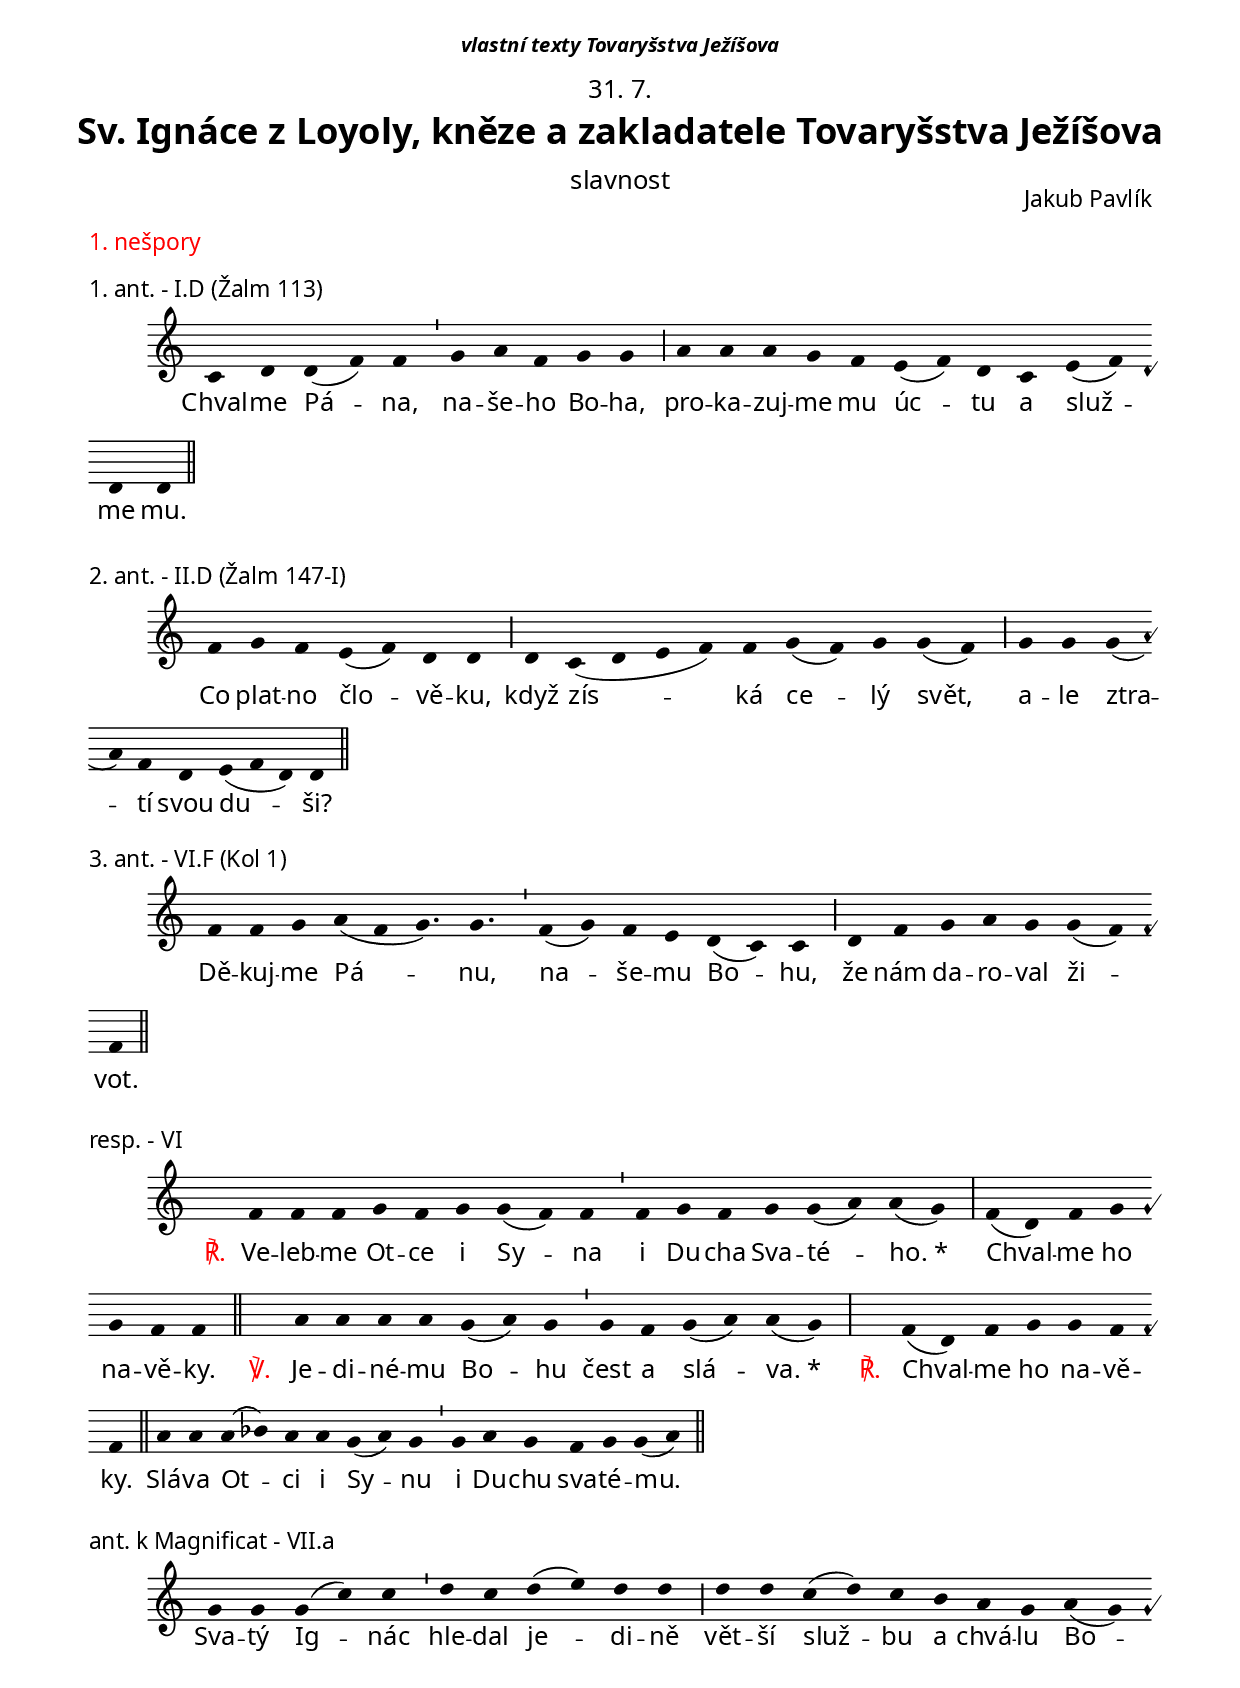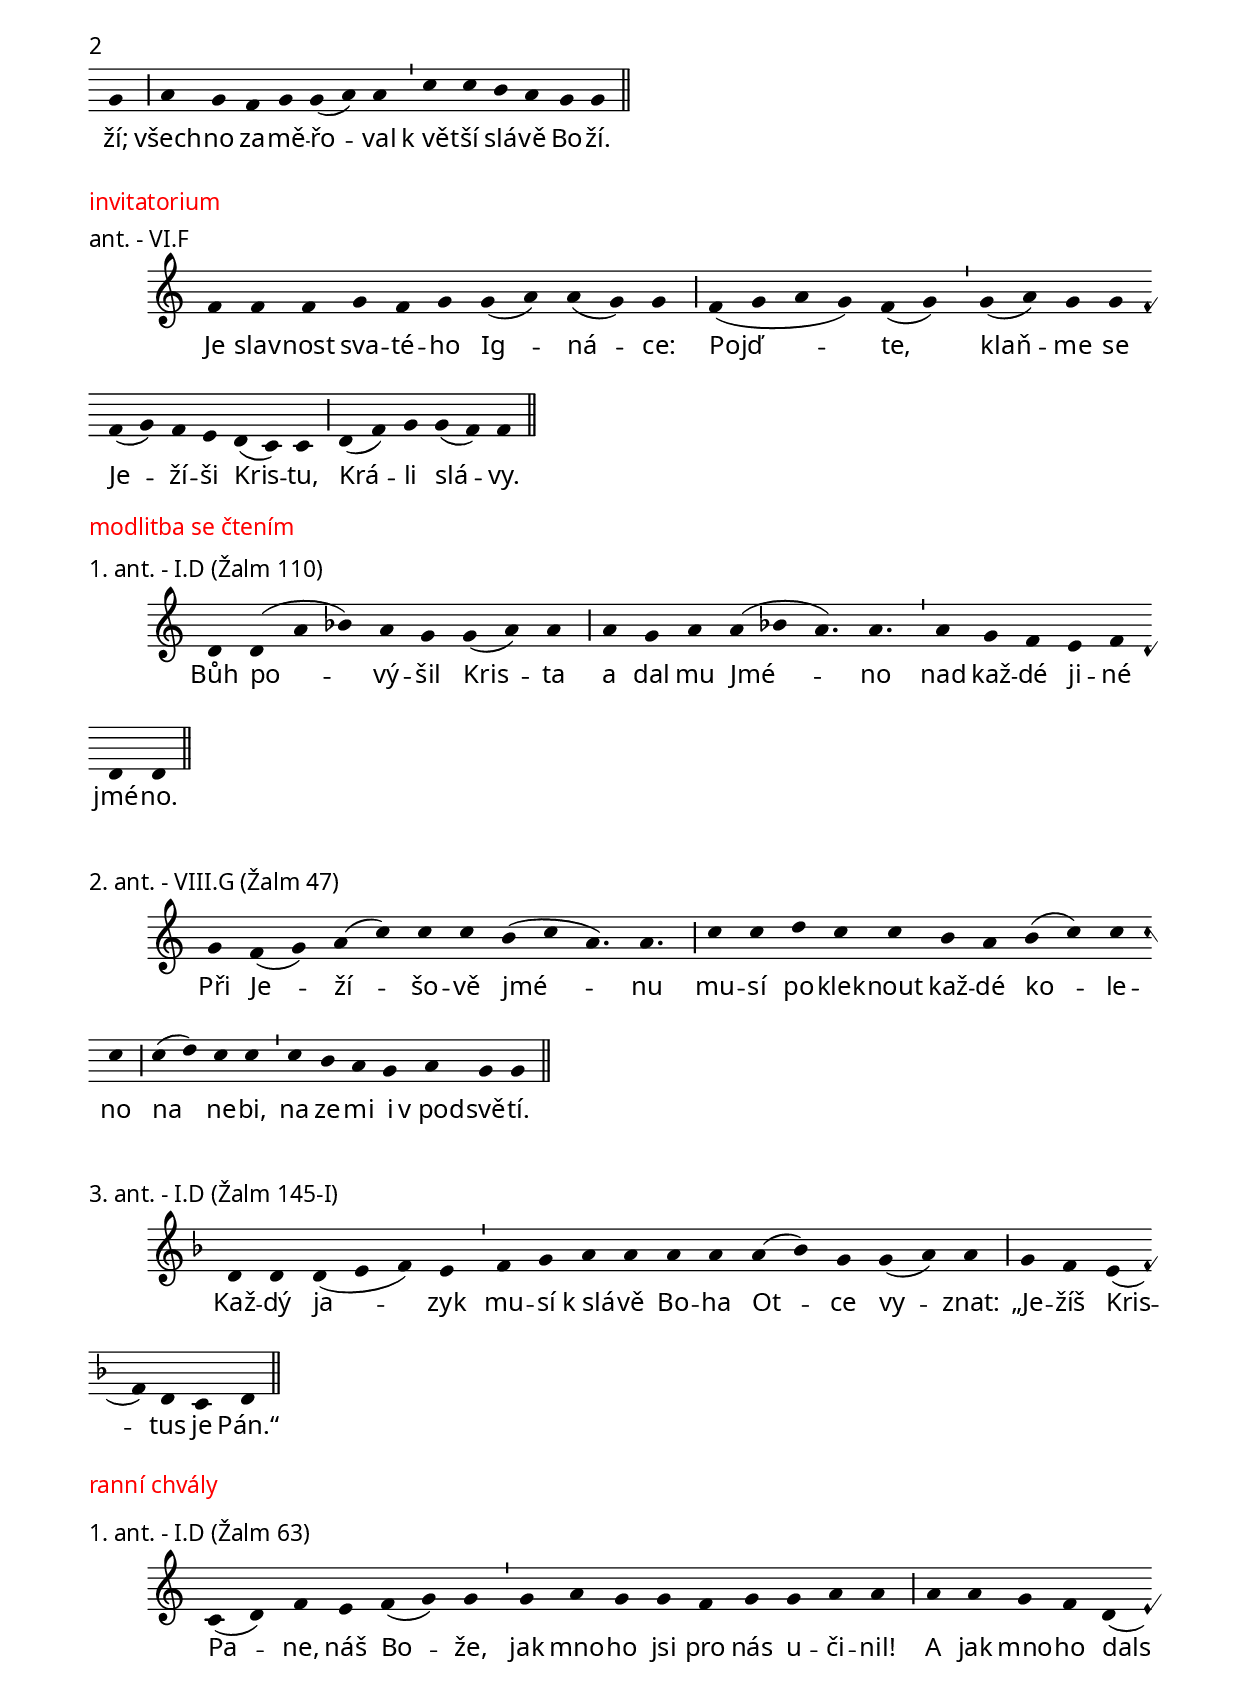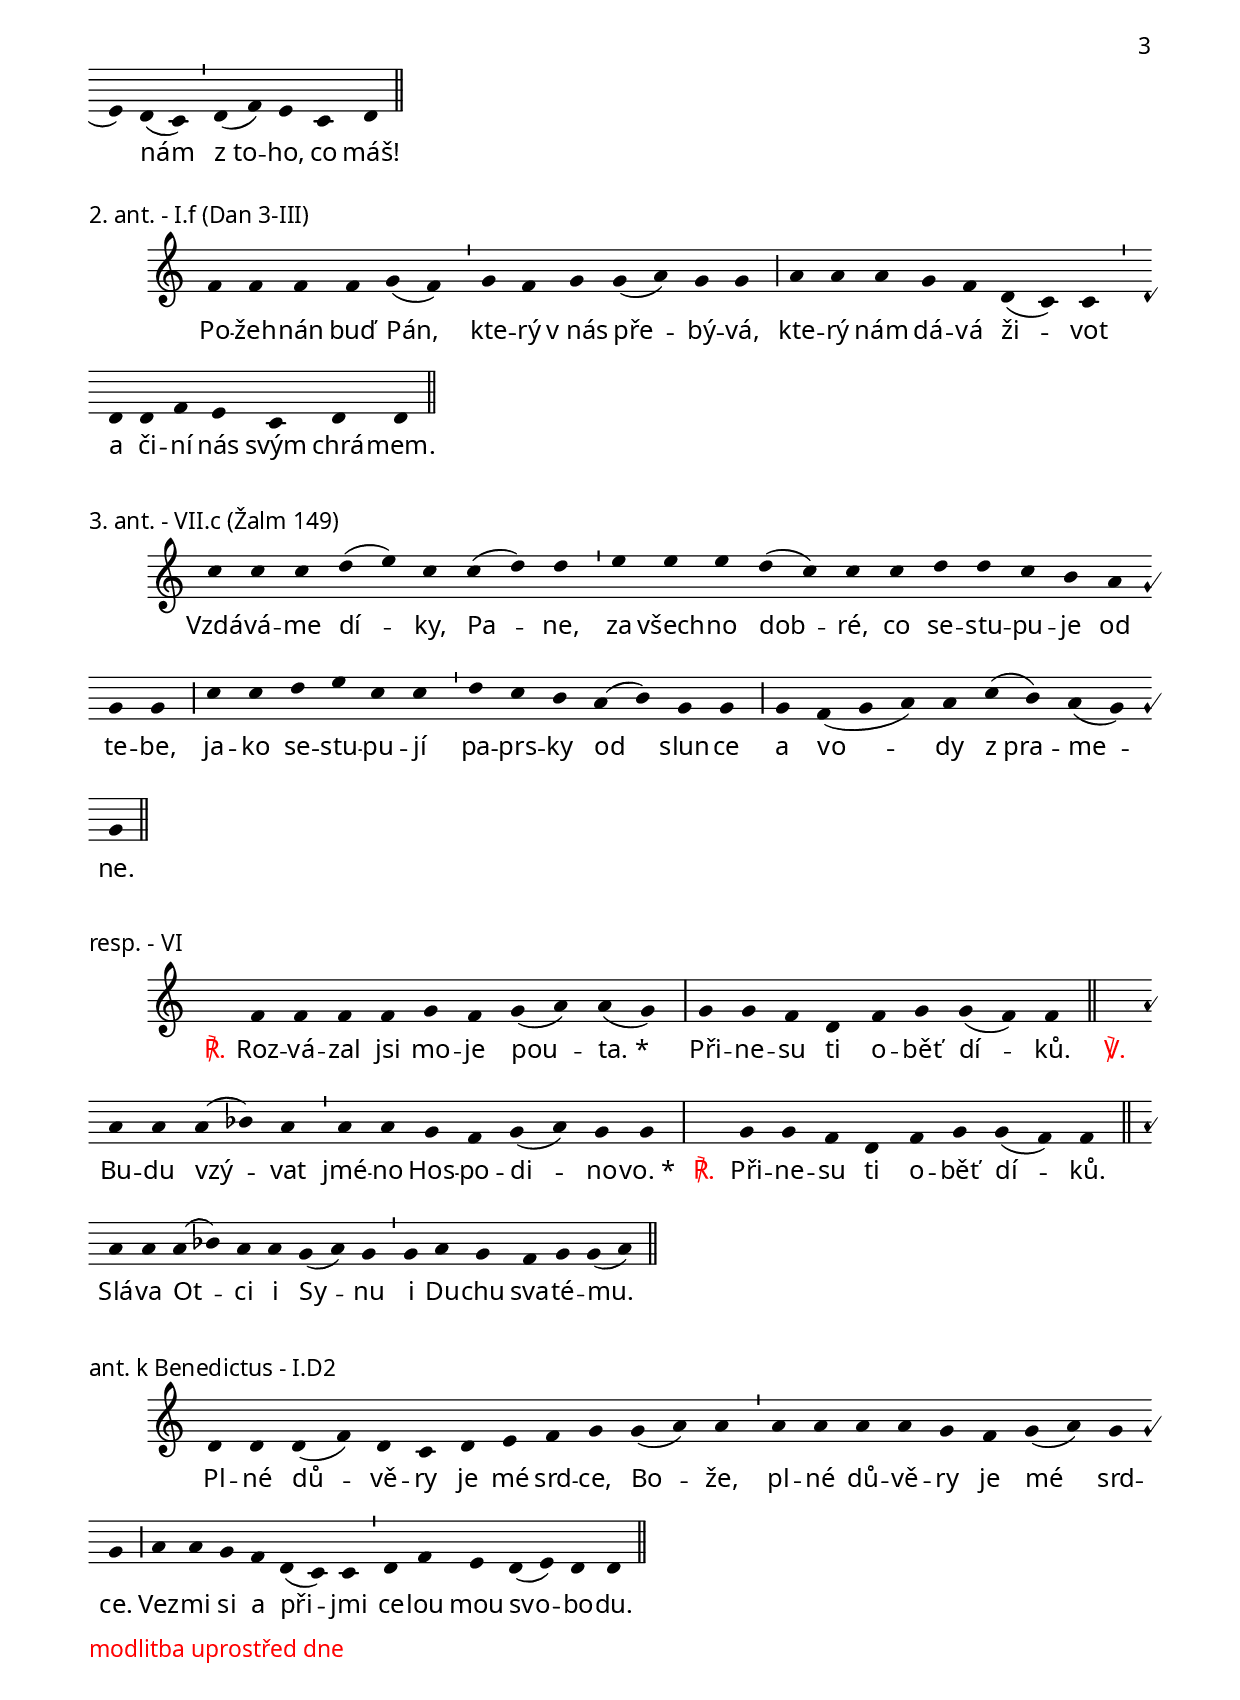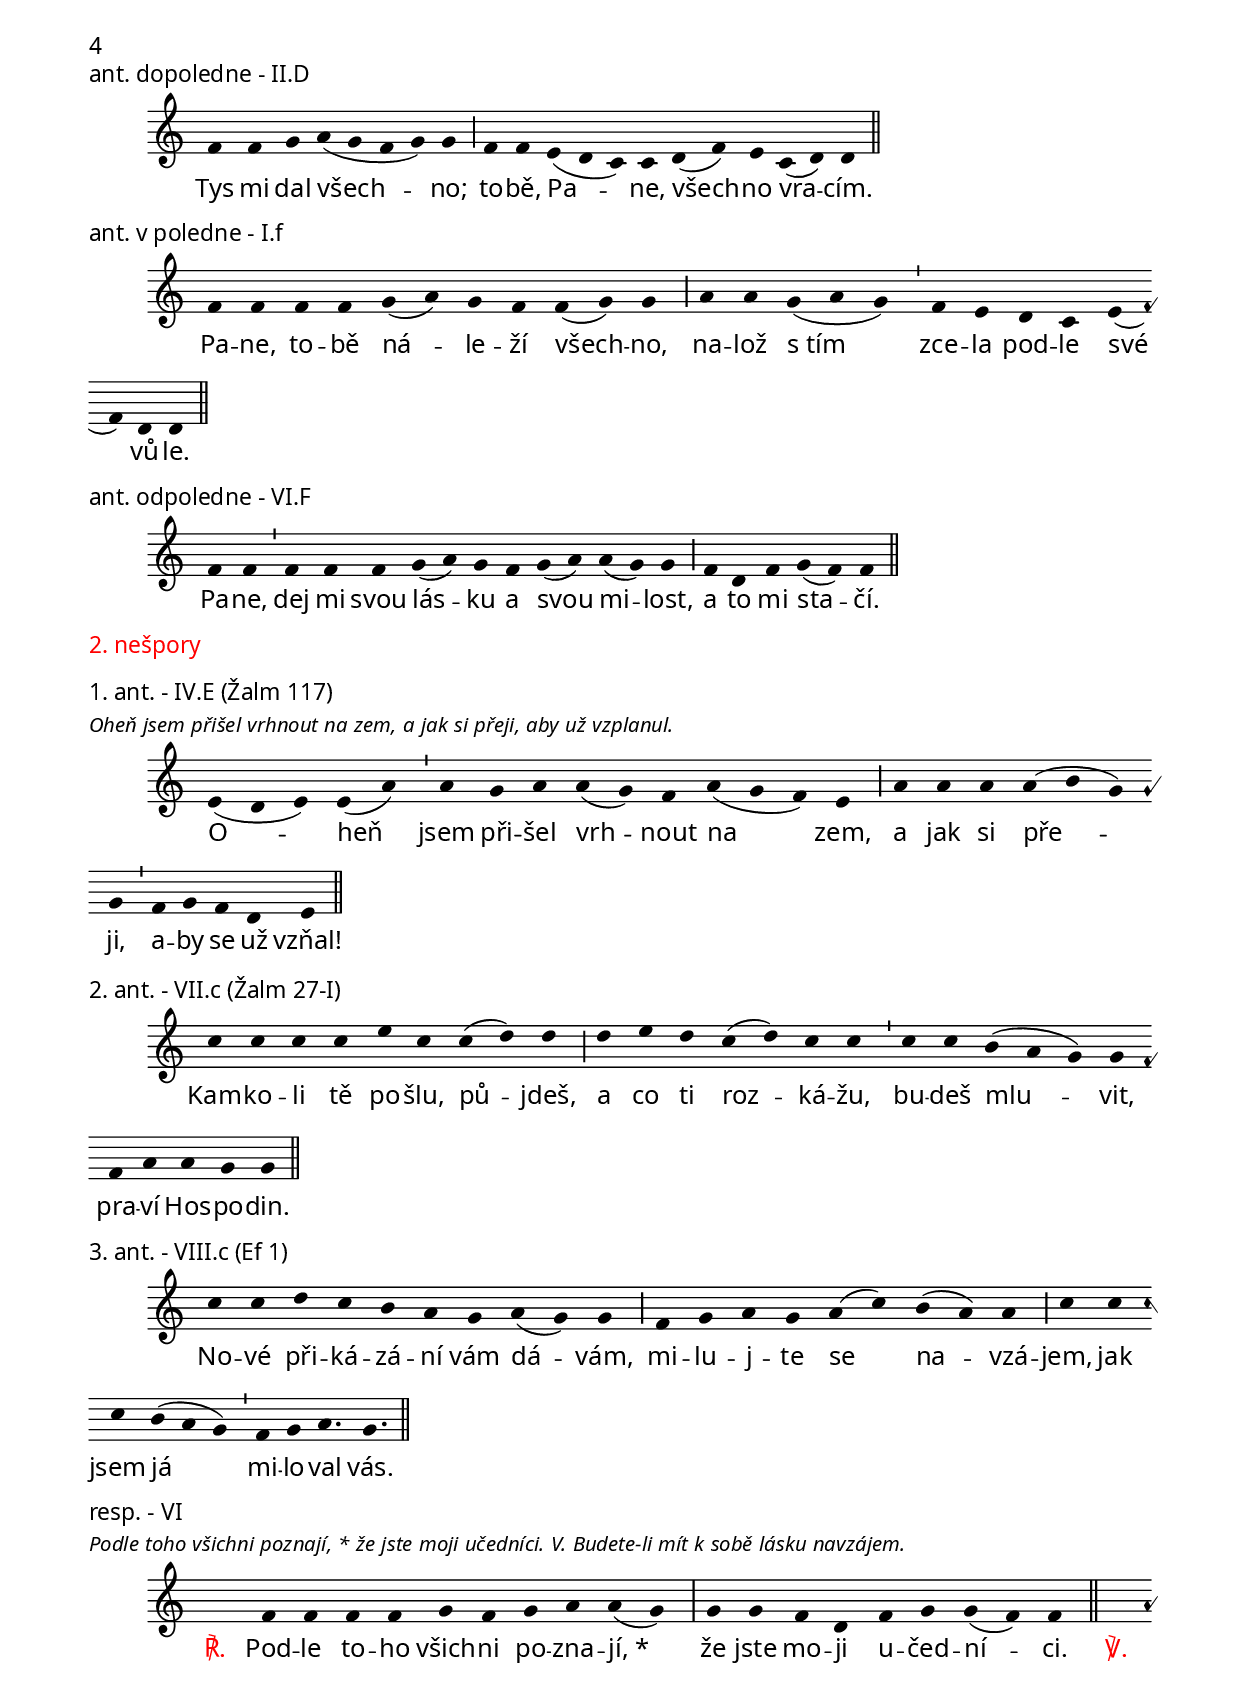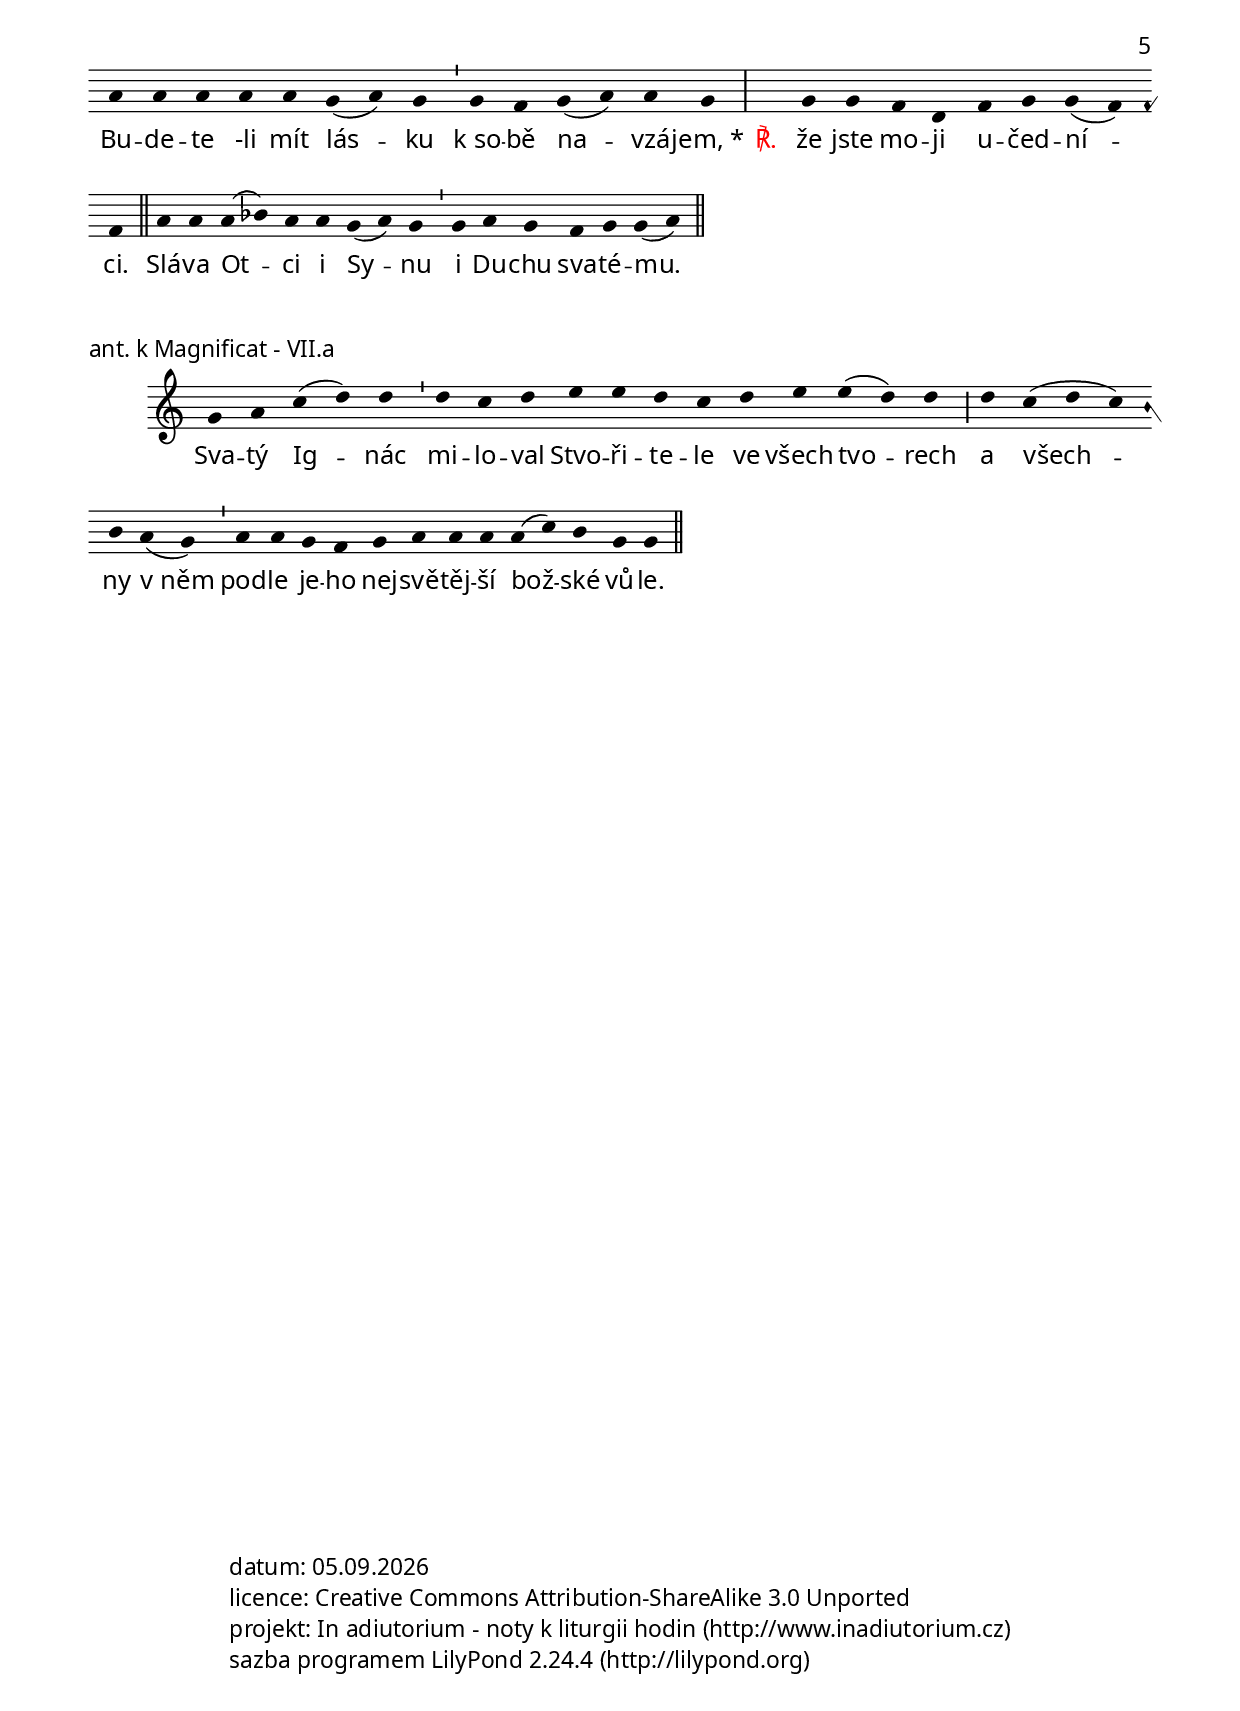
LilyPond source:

\version "2.19.80"

\include "../../spolecne.ly"
\include "../../spolecne/reholni.ly"
\include "../../dilyresponsorii.ly"

\header {
  title = \markup\titleSvatek
            "Sv. Ignáce z Loyoly, kněze a zakladatele Tovaryšstva Ježíšova"
            slavnost
            "31. 7."
            "vlastní texty Tovaryšstva Ježíšova"
  composer = "Jakub Pavlík"
}

\markup {\nadpisHodinka {"1. nešpory"}}

\score {
  \relative c' {
    \choralniRezim
    c4 d d( f) f \barMin
    g a f g g \barMaior
    a a a g f e( f) d c e( f) d d \barFinalis
  }
  \addlyrics {
    Chval -- me Pá -- na,
    na -- še -- ho Bo -- ha,
    pro -- ka -- zuj -- me mu úc -- tu a služ -- me mu.
  }
  \header {
    quid = "1. ant."
    modus = "I"
    differentia = "D"
    psalmus = "Žalm 113"
    id = "1ne-a1"
    piece = \markup\sestavTitulek
  }
}

\score {
  \relative c' {
    \choralniRezim
    f4 g f e( f) d d \barMaior
    d c( d e f) f g( f) g g( f) \barMaior
    g g g( a) f d e( f d) d \barFinalis
  }
  \addlyrics {
    Co plat -- no člo -- vě -- ku,
    když zís -- ká ce -- lý svět,
    a -- le ztra -- tí svou du -- ši?
  }
  \header {
    quid = "2. ant."
    modus = "II"
    differentia = "D"
    psalmus = "Žalm 147-I"
    fial = "sanktoral/0731ignac.ly#amag?konec"
    id = "1ne-a2"
    piece = \markup\sestavTitulek
  }
}

\score {
  \relative c' {
    \choralniRezim
    f4 f g a( f g4.) g \barMin
    f4( g) f e d( c) c \barMaior
    d f g a g g( f) f \barFinalis
  }
  \addlyrics {
    Dě -- kuj -- me Pá -- nu,
    na -- še -- mu Bo -- hu,
    že nám da -- ro -- val ži -- vot.
  }
  \header {
    quid = "3. ant."
    modus = "VI"
    differentia = "F"
    psalmus = "Kol 1"
    id = "1ne-a3"
    piece = \markup\sestavTitulek
  }
}

\score {
  \relative c' {
    \choralniRezim

    % R
    \neviditelna f
    f4 f f g f g g( f) f \barMin f g f g g( a) a( g) \barMax
    f( d) f g g f f \barFinalis
    % V
    \neviditelna a
    a4 a a a g( a) g \barMin g f g( a) a( g) \barMax
    % R
    \neviditelna a
    f( d) f g g f f \barFinalis
    % Slava
    \respVIdoxologie \barFinalis
  }
  \addlyrics {
    \Response Ve -- leb -- me Ot -- ce i Sy -- na i Du -- cha Sva -- té -- ho._*
    Chval -- me ho na -- vě -- ky.
    \Verse Je -- di -- né -- mu Bo -- hu čest a slá -- va._*
    \Response Chval -- me ho na -- vě -- ky.
    \textRespDoxologie
  }
  \header {
    quid = "resp."
    modus = "VI"
    id = "1ne-r"
    piece = \markup {\sestavTitulekResp}
  }
}

\score {
  \relative c'' {
    \choralniRezim
    g4 g g( c) c \barMin
    d c d( e) d d \barMaior
    d d c( d) c b a g a( g) g \barMaior
    a g f g g( a) a \barMin
    c c b a g g \barFinalis
  }
  \addlyrics {
    Sva -- tý Ig -- nác
    hle -- dal je -- di -- ně
    vět -- ší služ -- bu a chvá -- lu Bo -- ží;
    všech -- no za -- mě -- řo -- val
    k_vět -- ší slá -- vě Bo -- ží.
  }
  \header {
    quid = "ant. k Magnificat"
    modus = "VII"
    differentia = "a"
    psalmus = ""
    id = "1ne-amag"
    piece = \markup\sestavTitulekBezZalmu
  }
}

\markup {\nadpisHodinka {"invitatorium"}}

\score {
  \relative c' {
    \choralniRezim
    f4 f f g f g g( a) a( g) g \barMaior
    f( g a g) f( g) \barMin
    g( a) g g f( g) f e d( c) c \barMaior
    d( f) g g( f) f \barFinalis
  }
  \addlyrics {
    Je slav -- nost sva -- té -- ho Ig -- ná -- ce:
    Pojď -- te,
    klaň -- me se Je -- ží -- ši Kris -- tu,
    Krá -- li slá -- vy.
  }
  \header {
    quid = "ant."
    modus = "VI"
    differentia = "F"
    psalmus = ""
    id = "invit"
    piece = \markup\sestavTitulekBezZalmu
  }
}

\markup {\nadpisHodinka {"modlitba se čtením"}}

\score {
  \relative c' {
    \choralniRezim
    d4 d( a' bes) a g g( a) a \barMaior
    a g a a( bes a4.) a \barMin
    a4 g f e f d d \barFinalis
  }
  \addlyrics {
    Bůh po -- vý -- šil Kris -- ta
    a dal mu Jmé -- no
    nad kaž -- dé ji -- né jmé -- no.
  }
  \header {
    quid = "1. ant."
    modus = "I"
    differentia = "D"
    psalmus = "Žalm 110"
    id = "mc-a1"
    piece = \markup\sestavTitulek
  }
}

\score {
  \relative c'' {
    \choralniRezim
    g4 f( g) a( c) c c b( c a4.) a \barMaior
    c4 c d c c b a b( c) c c \barMaior
    c( d) c c \barMin
    c b a g a g g \barFinalis
  }
  \addlyrics {
    Při Je -- ží -- šo -- vě jmé -- nu
    mu -- sí po -- klek -- nout kaž -- dé ko -- le -- no
    na ne -- bi, na ze -- mi i v_pod -- svě -- tí.
  }
  \header {
    quid = "2. ant."
    modus = "VIII"
    differentia = "G"
    psalmus = "Žalm 47"
    fial = "antifony/tyden2_1nedele.ly#1ne-ant3?zacatek"
    id = "mc-a2"
    piece = \markup\sestavTitulek
  }
}

\score {
  \relative c' {
    \choralniRezim
    \key f \major
    d4 d d( e f) e \barMin
    f g a a a a a( bes) g g( a) a \barMaior
    g f e( f) d c d \barFinalis
  }
  \addlyrics {
    Kaž -- dý ja -- zyk
    mu -- sí k_slá -- vě Bo -- ha Ot -- ce vy -- znat:
    „Je -- žíš Kris -- tus je Pán.“
  }
  \header {
    quid = "3. ant."
    modus = "I"
    differentia = "D"
    psalmus = "Žalm 145-I"
    fial = "antifony/tyden1_6patek.ly#mc-ant3?jiny text"
    id = "mc-a3"
    piece = \markup\sestavTitulek
  }
}

\markup {\nadpisHodinka {"ranní chvály"}}

\score {
  \relative c' {
    \choralniRezim
    c4( d) f e f( g) g \barMin
    g a g g f g g a a \barMaior
    a a g f d( e) d( c) \barMin
    d( f) e c d \barFinalis
  }
  \addlyrics {
    Pa -- ne, náš Bo -- že,
    jak mno -- ho jsi pro nás u -- či -- nil!
    A jak mno -- ho dals nám
    z_to -- ho, co máš!
  }
  \header {
    quid = "1. ant."
    modus = "I"
    differentia = "D"
    psalmus = "Žalm 63"
    id = "rch-a1"
    piece = \markup\sestavTitulek
  }
}

\score {
  \relative c' {
    \choralniRezim
    f4 f f f g( f) \barMin
    g f g g( a) g g \barMaior
    a a a g f d( c) c \barMin
    d d f e c d d \barFinalis
  }
  \addlyrics {
    Po -- žeh -- nán buď Pán,
    kte -- rý v_nás pře -- bý -- vá,
    kte -- rý nám dá -- vá ži -- vot
    a či -- ní nás svým chrá -- mem.
  }
  \header {
    quid = "2. ant."
    modus = "I"
    differentia = "f"
    psalmus = "Dan 3-III"
    id = "rch-a2"
    piece = \markup\sestavTitulek
  }
}

\score {
  \relative c'' {
    \choralniRezim
    c4 c c d( e) c c( d) d \barMin
    e e e d( c) c c d d c b a g g \barMaior
    c c d e c c \barMin
    d c b a( b) g g \barMaior
    g f( g a) a c( b) a( g) g \barFinalis
  }
  \addlyrics {
    Vzdá -- vá -- me dí -- ky, Pa -- ne,
    za všech -- no dob -- ré, co se -- stu -- pu -- je od te -- be,
    ja -- ko se -- stu -- pu -- jí
    pa -- prs -- ky od slun -- ce
    a vo -- dy z_pra -- me -- ne.
  }
  \header {
    quid = "3. ant."
    modus = "VII"
    differentia = "c"
    psalmus = "Žalm 149"
    id = "rch-a3"
    piece = \markup\sestavTitulek
  }
}

\score {
  \relative c' {
    \choralniRezim

    % R
    \neviditelna f
    f4 f f f g f g( a) a( g) \barMax
    g g f d f g g( f) f \barFinalis
    % V
    \neviditelna a
    a4 a a( bes) a \barMin a a g f g( a) g g \barMax
    % R
    \neviditelna a
    g g f d f g g( f) f \barFinalis
    % Slava
    \respVIdoxologie \barFinalis
  }
  \addlyrics {
    \Response Roz -- vá -- zal jsi mo -- je pou -- ta._* Při -- ne -- su ti o -- běť dí -- ků.
    \Verse Bu -- du vzý -- vat jmé -- no Hos -- po -- di -- no -- vo._*
    \Response Při -- ne -- su ti o -- běť dí -- ků.
    \textRespDoxologie
  }
  \header {
    quid = "resp."
    modus = "VI"
    id = "rch-r"
    piece = \markup {\sestavTitulekResp}
  }
}

\score {
  \relative c' {
    \choralniRezim
    d4 d d( f) d c d e f g g( a) a \barMin
    a a a a g f g( a) g g \barMaior
    a a g f d( c) c \barMin
    d f e d( e) d d \barFinalis
  }
  \addlyrics {
    Pl -- né dů -- vě -- ry je mé srd -- ce, Bo -- že,
    pl -- né dů -- vě -- ry je mé srd -- ce.
    Vez -- mi si a při -- jmi
    ce -- lou mou svo -- bo -- du.
  }
  \header {
    quid = "ant. k Benedictus"
    modus = "I"
    differentia = "D2"
    psalmus = ""
    fial = "antifony/tyden4_4streda.ly#rch-ant1?zacatek"
    id = "rch-aben"
    piece = \markup\sestavTitulekBezZalmu
  }
}

\markup {\nadpisHodinka {"modlitba uprostřed dne"}}

\score {
  \relative c' {
    \choralniRezim
    f4 f g a( g f g) g \barMaior
    f f e( d c) c d( f) e c( d) d \barFinalis
  }
  \addlyrics {
    Tys mi dal všech -- no;
    to -- bě, Pa -- ne, všech -- no vra -- cím.
  }
  \header {
    quid = "ant. dopoledne"
    modus = "II"
    differentia = "D"
    psalmus = ""
    id = "tercie"
    piece = \markup\sestavTitulekBezZalmu
  }
}

\score {
  \relative c' {
    \choralniRezim
    f4 f f f g( a) g f f( g) g \barMaior
    a a g( a g) \barMin
    f e d c e( f) d d \barFinalis
  }
  \addlyrics {
    Pa -- ne, to -- bě ná -- le -- ží všech -- no,
    na -- lož s_tím
    zce -- la pod -- le své vů -- le.
  }
  \header {
    quid = "ant. v poledne"
    modus = "I"
    differentia = "f"
    psalmus = ""
    id = "sexta"
    piece = \markup\sestavTitulekBezZalmu
  }
}

\score {
  \relative c' {
    \choralniRezim
    f4 f \barMin
    f f f g( a) g f g( a) a( g) g \barMaior
    f d f g( f) f \barFinalis
  }
  \addlyrics {
    Pa -- ne,
    dej mi svou lás -- ku a svou mi -- lost,
    a to mi sta -- čí.
  }
  \header {
    quid = "ant. odpoledne"
    modus = "VI"
    differentia = "F"
    psalmus = ""
    id = "nona"
    piece = \markup\sestavTitulekBezZalmu
  }
}

\markup {\nadpisHodinka {"2. nešpory"}}

\score {
  \relative c' {
    \choralniRezim
    e4( d e) e( a) \barMin a g a a( g) f a( g f) e \barMaior
    a4 a a a( b g) g \barMin f g f d e \barFinalis
  }
  \addlyrics {
    O -- heň jsem při -- šel vrh -- nout na zem,
    a jak si pře -- ji, a -- by se už vzňal!
  }
  \header {
    textus_approbatus = "Oheň jsem přišel vrhnout na zem, a jak si přeji, aby už vzplanul."
    quid = "1. ant."
    modus = "IV"
    differentia = "E"
    psalmus = "Žalm 117"
    fial = "mezidobi_nejsvsrdce.ly#1ne-amag"
    id = "2ne-a1"
    piece = \markup\sestavTitulek
  }
}

\score {
  \relative c'' {
    \choralniRezim
    c4 c c c e c c( d) d \barMaior
    d e d c( d) c c \barMin
    c c b( a g) g f a a g g \barFinalis
  }
  \addlyrics {
    Kam -- ko -- li tě po -- šlu, pů -- jdeš,
    a co ti roz -- ká -- žu,
    bu -- deš mlu -- vit, pra -- ví Hos -- po -- din.
  }
  \header {
    quid = "2. ant."
    modus = "VII"
    differentia = "c"
    psalmus = "Žalm 27-I"
    id = "2ne-a2"
    piece = \markup\sestavTitulek
  }
}

\score {
  \relative c'' {
    \choralniRezim
    c4 c d c b a g a( g) g \barMaior
    f g a g a( c) b( a) a \barMaior
    c c c b( a g) \barMin
    f g a4. g \barFinalis
  }
  \addlyrics {
    No -- vé při -- ká -- zá -- ní vám dá -- vám,
    mi -- lu -- j -- te se na -- vzá -- jem,
    jak jsem já
    mi -- lo -- val vás.
  }
  \header {
    quid = "3. ant."
    modus = "VIII"
    differentia = "c"
    psalmus = "Ef 1"
    fial = "antifony/velikonoce_nedeleC.ly#vben?zacatek"
    id = "2ne-a3"
    piece = \markup\sestavTitulek
  }
}

\score {
  \relative c' {
    \choralniRezim

    % R
    \neviditelna f
    f4 f f f g f g a a( g) \barMax
    g g f d f g g( f) f \barFinalis
    % V
    \neviditelna a
    a4 a a a a g( a) g \barMin g f g( a) a g \barMax
    % R
    \neviditelna a
    g g f d f g g( f) f \barFinalis
    % Slava
    \respVIdoxologie \barFinalis
  }
  \addlyrics {
    \Response Pod -- le to -- ho všich -- ni po -- zna -- jí,_* že jste mo -- ji u -- čed -- ní -- ci.
    \Verse Bu -- de -- te -li mít lás -- ku k_so -- bě na -- vzá -- jem,_*
    \Response že jste mo -- ji u -- čed -- ní -- ci.
    \textRespDoxologie
  }
  \header {
    % slovosled verše je opravdu divný
    textus_approbatus = "Podle toho všichni poznají, * že jste moji učedníci.
    V. Budete-li mít k sobě lásku navzájem."
    quid = "resp."
    modus = "VI"
    id = "2ne-r"
    piece = \markup {\sestavTitulekResp}
  }
}

\score {
  \relative c'' {
    \choralniRezim
    g4 a c( d) d \barMin
    d c d e e d c d e e( d) d \barMaior
    d c( d c) b a( g) \barMin
    a a g f g a a a a( c) b g g \barFinalis
  }
  \addlyrics {
    Sva -- tý Ig -- nác
    mi -- lo -- val Stvo -- ři -- te -- le ve všech tvo -- rech
    a všech -- ny v_něm
    pod -- le je -- ho nej -- svě -- těj -- ší bož -- ské vů -- le.
  }
  \header {
    quid = "ant. k Magnificat"
    modus = "VII"
    differentia = "a"
    psalmus = ""
    id = "2ne-amag"
    piece = \markup\sestavTitulekBezZalmu
  }
}
